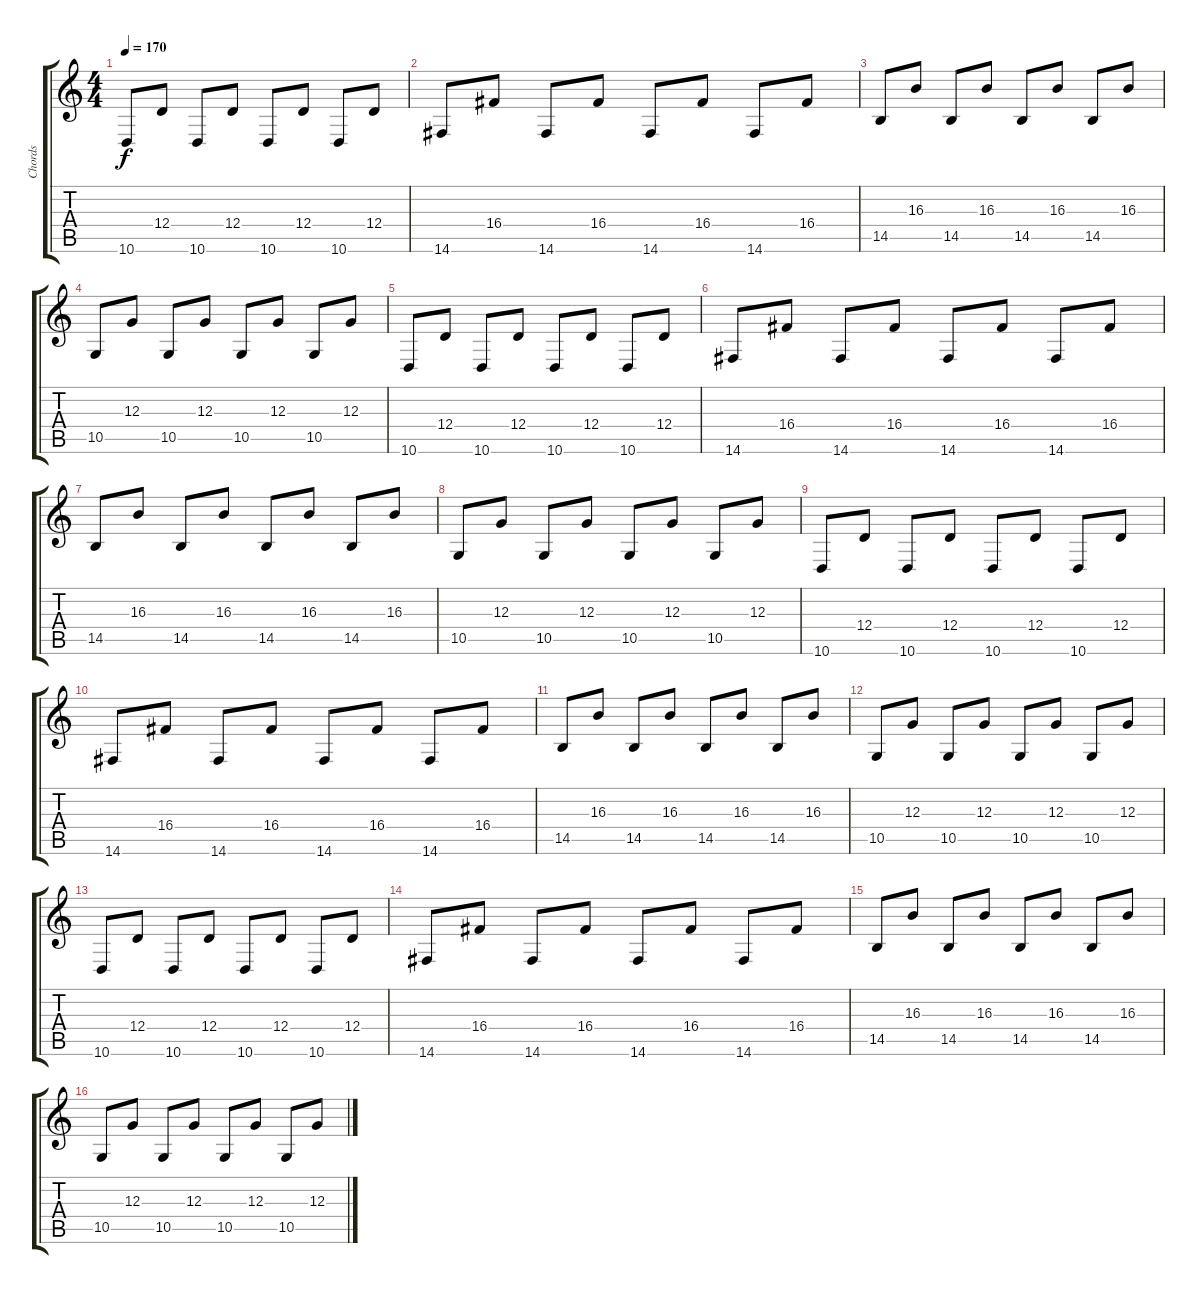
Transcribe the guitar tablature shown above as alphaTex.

\track ("Chords" "Chords") {instrument lead2sawtooth}
\staff {score tabs}
\tuning (E4 B3 G3 D3 A2 E2) {hide}
\ts (4 4)
\tempo 170
\clef g2
\ks c
10.6.8{dy f} 12.4.8 10.6.8 12.4.8 10.6.8 12.4.8 10.6.8 12.4.8 |
14.6.8 16.4.8 14.6.8 16.4.8 14.6.8 16.4.8 14.6.8 16.4.8 |
14.5.8 16.3.8 14.5.8 16.3.8 14.5.8 16.3.8 14.5.8 16.3.8 |
10.5.8 12.3.8 10.5.8 12.3.8 10.5.8 12.3.8 10.5.8 12.3.8 |
10.6.8 12.4.8 10.6.8 12.4.8 10.6.8 12.4.8 10.6.8 12.4.8 |
14.6.8 16.4.8 14.6.8 16.4.8 14.6.8 16.4.8 14.6.8 16.4.8 |
14.5.8 16.3.8 14.5.8 16.3.8 14.5.8 16.3.8 14.5.8 16.3.8 |
10.5.8 12.3.8 10.5.8 12.3.8 10.5.8 12.3.8 10.5.8 12.3.8 |
10.6.8 12.4.8 10.6.8 12.4.8 10.6.8 12.4.8 10.6.8 12.4.8 |
14.6.8 16.4.8 14.6.8 16.4.8 14.6.8 16.4.8 14.6.8 16.4.8 |
14.5.8 16.3.8 14.5.8 16.3.8 14.5.8 16.3.8 14.5.8 16.3.8 |
10.5.8 12.3.8 10.5.8 12.3.8 10.5.8 12.3.8 10.5.8 12.3.8 |
10.6.8 12.4.8 10.6.8 12.4.8 10.6.8 12.4.8 10.6.8 12.4.8 |
14.6.8 16.4.8 14.6.8 16.4.8 14.6.8 16.4.8 14.6.8 16.4.8 |
14.5.8 16.3.8 14.5.8 16.3.8 14.5.8 16.3.8 14.5.8 16.3.8 |
10.5.8 12.3.8 10.5.8 12.3.8 10.5.8 12.3.8 10.5.8 12.3.8
